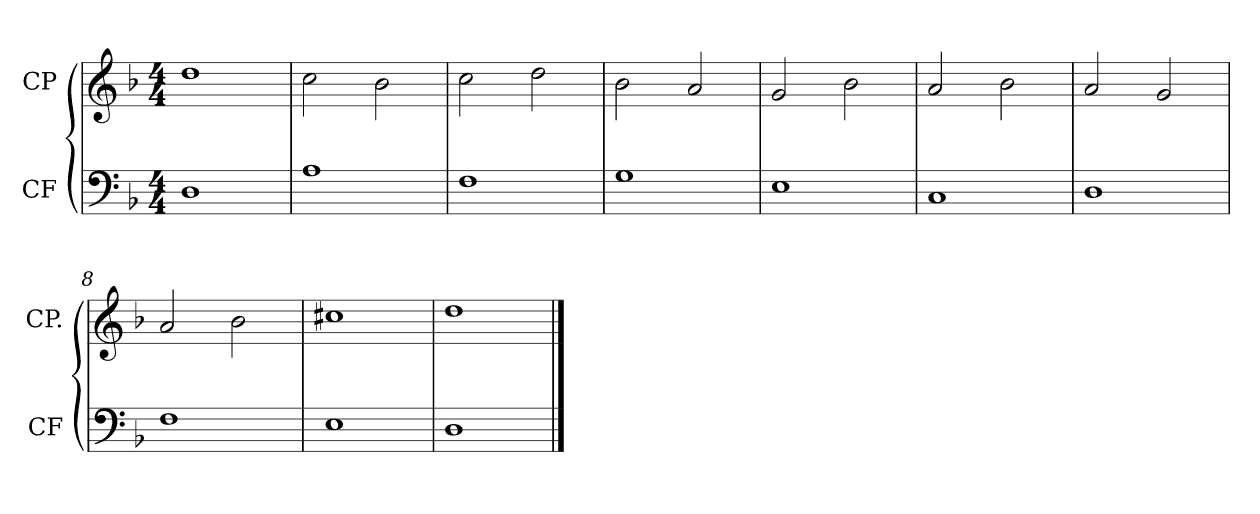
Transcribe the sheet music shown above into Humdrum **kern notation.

**kern	**kern
*part2	*part1
*staff2	*staff1
*I"CF	*I"CP
*I'CF	*I'CP.
*clefF4	*clefG2
*k[b-]	*k[b-]
*d:	*d:
*M4/4	*M4/4
=1	=1
1D	1dd
=2	=2
1A	2cc\
.	2b-\
=3	=3
1F	2cc\
.	2dd\
=4	=4
1G	2b-\
.	2a/
=5	=5
1E	2g/
.	2b-\
=6	=6
1C	2a/
.	2b-\
=7	=7
1D	2a/
.	2g/
=8	=8
1F	2a/
.	2b-\
=9	=9
1E	1cc#X
=10	=10
1D	1dd
==	==
*-	*-
